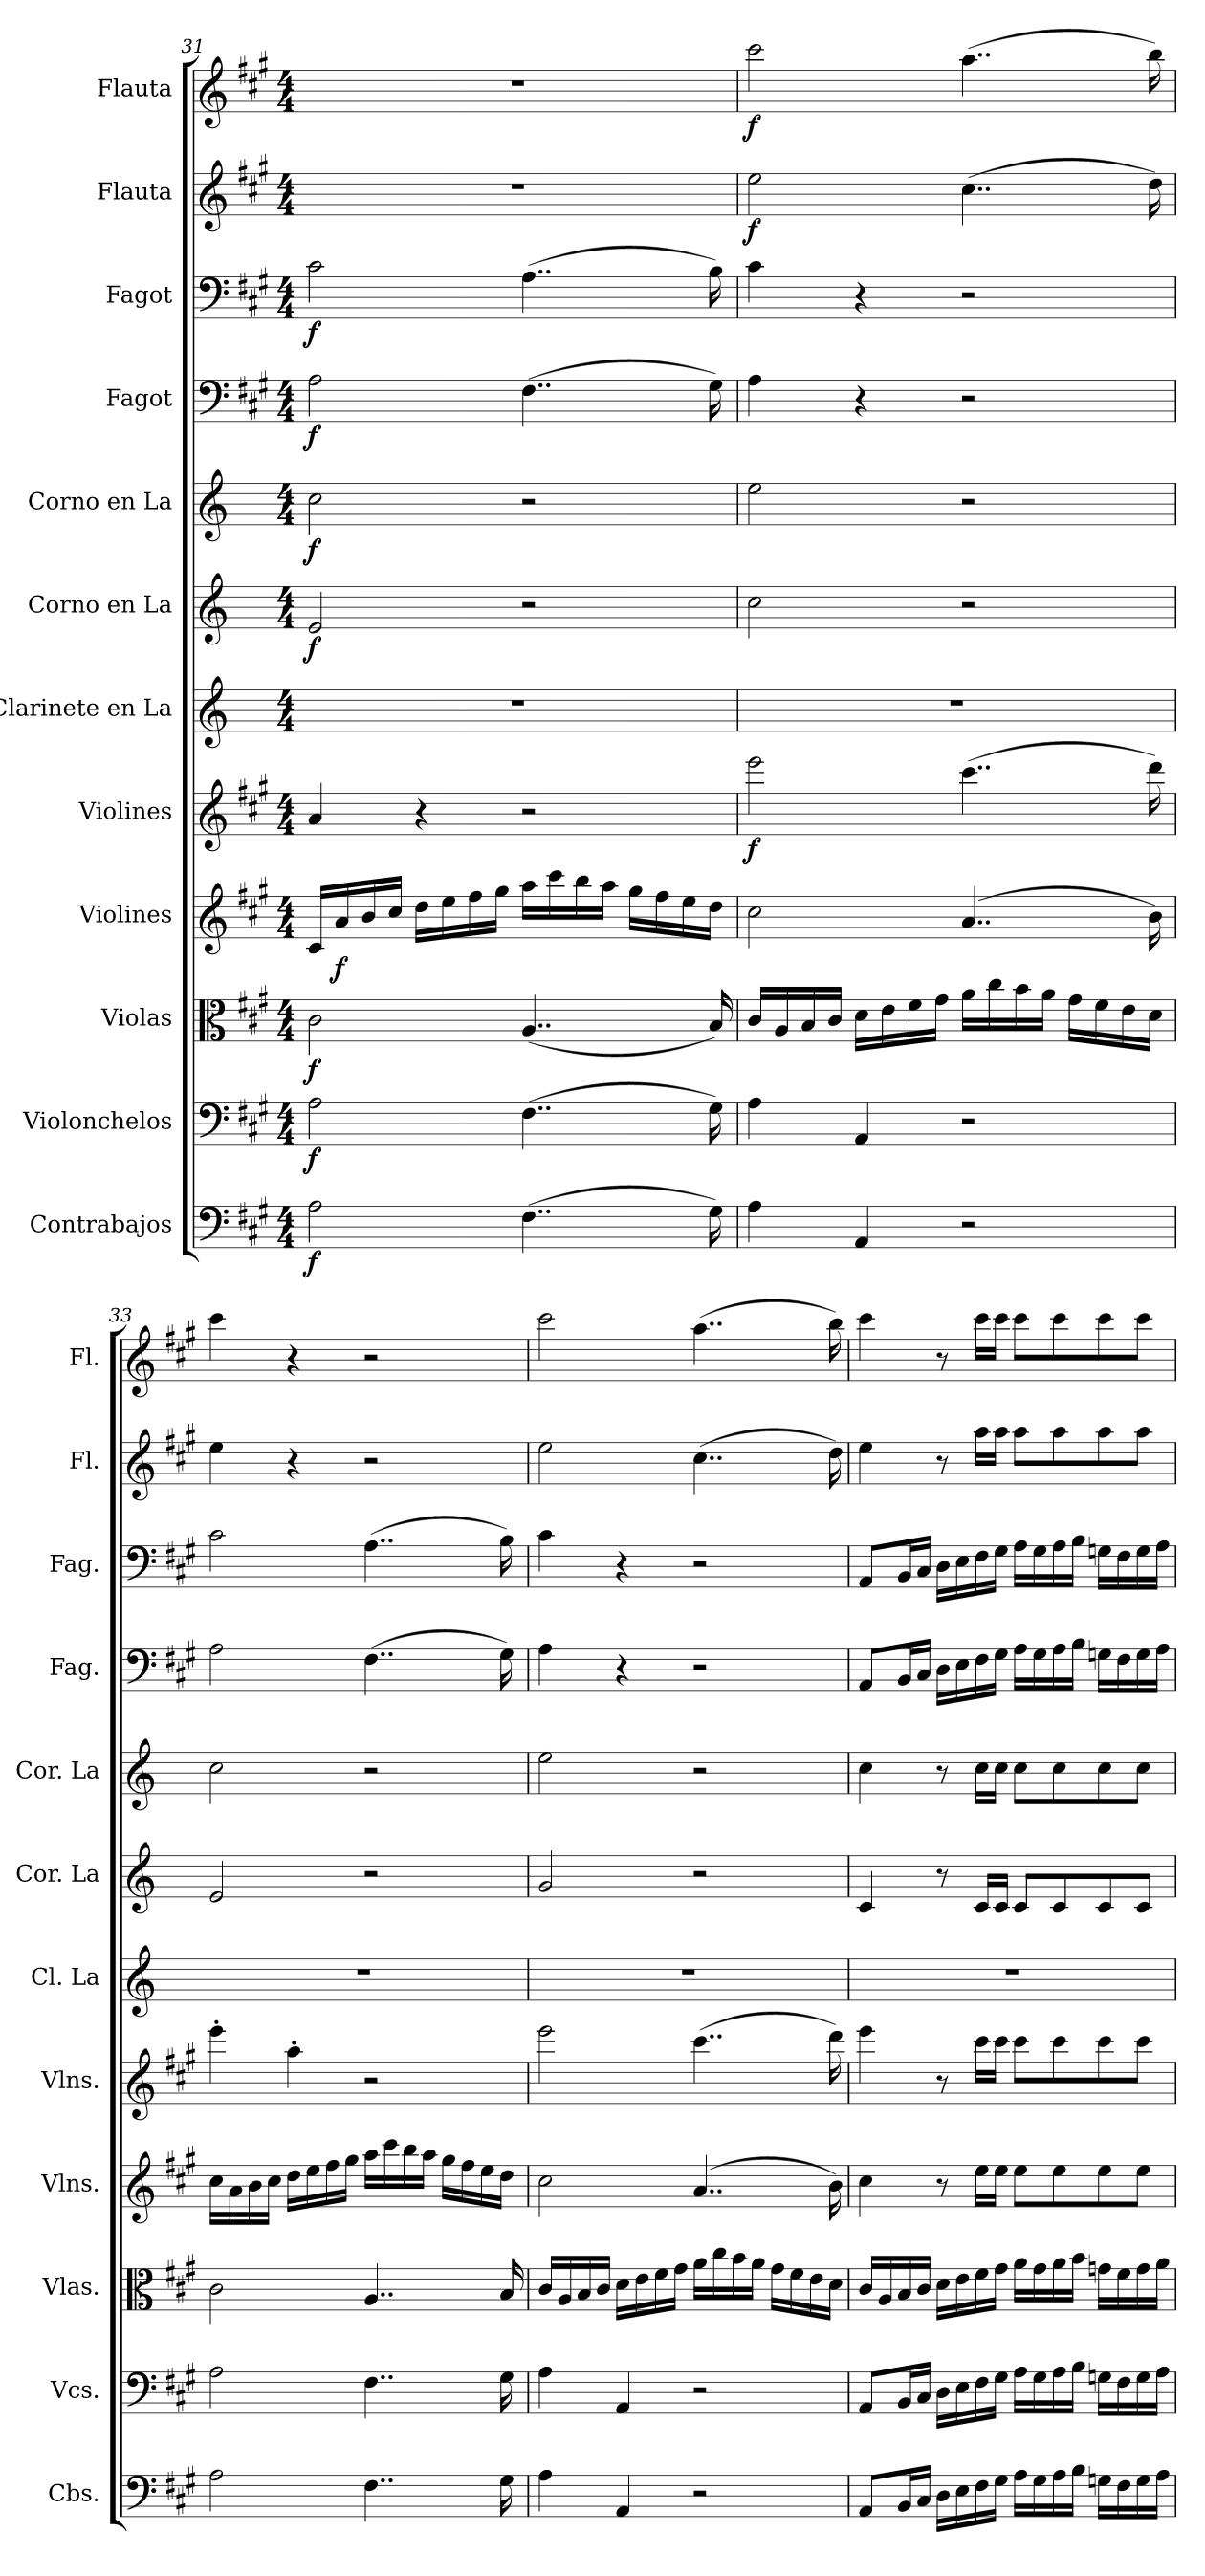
**kern	**dynam	**kern	**dynam	**kern	**dynam	**kern	**dynam	**kern	**dynam	**kern	**kern	**dynam	**kern	**dynam	**kern	**dynam	**kern	**dynam	**kern	**dynam	**kern	**dynam
*part12	*part12	*part11	*part11	*part10	*part10	*part9	*part9	*part8	*part8	*part7	*part6	*part6	*part5	*part5	*part4	*part4	*part3	*part3	*part2	*part2	*part1	*part1
*staff12	*staff12	*staff11	*staff11	*staff10	*staff10	*staff9	*staff9	*staff8	*staff8	*staff7	*staff6	*staff6	*staff5	*staff5	*staff4	*staff4	*staff3	*staff3	*staff2	*staff2	*staff1	*staff1
*I"Contrabajos	*	*I"Violonchelos	*	*I"Violas	*	*I"Violines	*	*I"Violines	*	*I"Clarinete en La	*I"Corno en La	*	*I"Corno en La	*	*I"Fagot	*	*I"Fagot	*	*I"Flauta	*	*I"Flauta	*
*I'Cbs.	*	*I'Vcs.	*	*I'Vlas.	*	*I'Vlns.	*	*I'Vlns.	*	*I'Cl. La	*I'Cor. La	*	*I'Cor. La	*	*I'Fag.	*	*I'Fag.	*	*I'Fl.	*	*I'Fl.	*
*clefF4	*	*clefF4	*	*clefC3	*	*clefG2	*	*clefG2	*	*clefG2	*clefG2	*	*clefG2	*	*clefF4	*	*clefF4	*	*clefG2	*	*clefG2	*
*ITrd7c12	*	*	*	*	*	*	*	*	*	*ITrd2c3	*ITrd2c3	*	*ITrd2c3	*	*	*	*	*	*	*	*	*
*k[f#c#g#]	*	*k[f#c#g#]	*	*k[f#c#g#]	*	*k[f#c#g#]	*	*k[f#c#g#]	*	*k[f#c#g#]	*k[f#c#g#]	*	*k[f#c#g#]	*	*k[f#c#g#]	*	*k[f#c#g#]	*	*k[f#c#g#]	*	*k[f#c#g#]	*
*M4/4	*	*M4/4	*	*M4/4	*	*M4/4	*	*M4/4	*	*M4/4	*M4/4	*	*M4/4	*	*M4/4	*	*M4/4	*	*M4/4	*	*M4/4	*
=31	=31	=31	=31	=31	=31	=31	=31	=31	=31	=31	=31	=31	=31	=31	=31	=31	=31	=31	=31	=31	=31	=31
!	!LO:DY:b	!	!LO:DY:b	!	!LO:DY:b	!	!	!	!	!	!	!LO:DY:b	!	!LO:DY:b	!	!LO:DY:b	!	!LO:DY:b	!	!	!	!
2AA\	f	2A\	f	2c#\	f	16c#/LL	.	4a/	.	1r	2c#/	f	2a\	f	2A\	f	2c#\	f	1r	.	1r	.
!	!	!	!	!	!	!	!LO:DY:b	!	!	!	!	!	!	!	!	!	!	!	!	!	!	!
.	.	.	.	.	.	16a/	f	.	.	.	.	.	.	.	.	.	.	.	.	.	.	.
.	.	.	.	.	.	16b/	.	.	.	.	.	.	.	.	.	.	.	.	.	.	.	.
.	.	.	.	.	.	16cc#/JJ	.	.	.	.	.	.	.	.	.	.	.	.	.	.	.	.
.	.	.	.	.	.	16dd\LL	.	4r	.	.	.	.	.	.	.	.	.	.	.	.	.	.
.	.	.	.	.	.	16ee\	.	.	.	.	.	.	.	.	.	.	.	.	.	.	.	.
.	.	.	.	.	.	16ff#\	.	.	.	.	.	.	.	.	.	.	.	.	.	.	.	.
.	.	.	.	.	.	16gg#\JJ	.	.	.	.	.	.	.	.	.	.	.	.	.	.	.	.
(>4..FF#\	.	(>4..F#\	.	(<4..A/	.	16aa\LL	.	2r	.	.	2r	.	2r	.	(>4..F#\	.	(>4..A\	.	.	.	.	.
.	.	.	.	.	.	16ccc#\	.	.	.	.	.	.	.	.	.	.	.	.	.	.	.	.
.	.	.	.	.	.	16bb\	.	.	.	.	.	.	.	.	.	.	.	.	.	.	.	.
.	.	.	.	.	.	16aa\JJ	.	.	.	.	.	.	.	.	.	.	.	.	.	.	.	.
.	.	.	.	.	.	16gg#\LL	.	.	.	.	.	.	.	.	.	.	.	.	.	.	.	.
.	.	.	.	.	.	16ff#\	.	.	.	.	.	.	.	.	.	.	.	.	.	.	.	.
.	.	.	.	.	.	16ee\	.	.	.	.	.	.	.	.	.	.	.	.	.	.	.	.
16GG#\)	.	16G#\)	.	16B/)	.	16dd\JJ	.	.	.	.	.	.	.	.	16G#\)	.	16B\)	.	.	.	.	.
=32	=32	=32	=32	=32	=32	=32	=32	=32	=32	=32	=32	=32	=32	=32	=32	=32	=32	=32	=32	=32	=32	=32
!	!	!	!	!	!	!	!	!	!LO:DY:b	!	!	!	!	!	!	!	!	!	!	!LO:DY:b	!	!LO:DY:b
4AA\	.	4A\	.	16c#/LL	.	2cc#\	.	2eee\	f	1r	2a\	.	2cc#\	.	4A\	.	4c#\	.	2ee\	f	2ccc#\	f
.	.	.	.	16A/	.	.	.	.	.	.	.	.	.	.	.	.	.	.	.	.	.	.
.	.	.	.	16B/	.	.	.	.	.	.	.	.	.	.	.	.	.	.	.	.	.	.
.	.	.	.	16c#/JJ	.	.	.	.	.	.	.	.	.	.	.	.	.	.	.	.	.	.
4AAA/	.	4AA/	.	16d\LL	.	.	.	.	.	.	.	.	.	.	4r	.	4r	.	.	.	.	.
.	.	.	.	16e\	.	.	.	.	.	.	.	.	.	.	.	.	.	.	.	.	.	.
.	.	.	.	16f#\	.	.	.	.	.	.	.	.	.	.	.	.	.	.	.	.	.	.
.	.	.	.	16g#\JJ	.	.	.	.	.	.	.	.	.	.	.	.	.	.	.	.	.	.
2r	.	2r	.	16a\LL	.	(>4..a/	.	(>4..ccc#\	.	.	2r	.	2r	.	2r	.	2r	.	(>4..cc#\	.	(>4..aa\	.
.	.	.	.	16cc#\	.	.	.	.	.	.	.	.	.	.	.	.	.	.	.	.	.	.
.	.	.	.	16b\	.	.	.	.	.	.	.	.	.	.	.	.	.	.	.	.	.	.
.	.	.	.	16a\JJ	.	.	.	.	.	.	.	.	.	.	.	.	.	.	.	.	.	.
.	.	.	.	16g#\LL	.	.	.	.	.	.	.	.	.	.	.	.	.	.	.	.	.	.
.	.	.	.	16f#\	.	.	.	.	.	.	.	.	.	.	.	.	.	.	.	.	.	.
.	.	.	.	16e\	.	.	.	.	.	.	.	.	.	.	.	.	.	.	.	.	.	.
.	.	.	.	16d\JJ	.	16b\)	.	16ddd\)	.	.	.	.	.	.	.	.	.	.	16dd\)	.	16bb\)	.
=33	=33	=33	=33	=33	=33	=33	=33	=33	=33	=33	=33	=33	=33	=33	=33	=33	=33	=33	=33	=33	=33	=33
2AA\	.	2A\	.	2c#\	.	16cc#\LL	.	4eee'\	.	1r	2c#/	.	2a\	.	2A\	.	2c#\	.	4ee\	.	4ccc#\	.
.	.	.	.	.	.	16a\	.	.	.	.	.	.	.	.	.	.	.	.	.	.	.	.
.	.	.	.	.	.	16b\	.	.	.	.	.	.	.	.	.	.	.	.	.	.	.	.
.	.	.	.	.	.	16cc#\JJ	.	.	.	.	.	.	.	.	.	.	.	.	.	.	.	.
.	.	.	.	.	.	16dd\LL	.	4aa'\	.	.	.	.	.	.	.	.	.	.	4r	.	4r	.
.	.	.	.	.	.	16ee\	.	.	.	.	.	.	.	.	.	.	.	.	.	.	.	.
.	.	.	.	.	.	16ff#\	.	.	.	.	.	.	.	.	.	.	.	.	.	.	.	.
.	.	.	.	.	.	16gg#\JJ	.	.	.	.	.	.	.	.	.	.	.	.	.	.	.	.
4..FF#\	.	4..F#\	.	4..A/	.	16aa\LL	.	2r	.	.	2r	.	2r	.	(>4..F#\	.	(>4..A\	.	2r	.	2r	.
.	.	.	.	.	.	16ccc#\	.	.	.	.	.	.	.	.	.	.	.	.	.	.	.	.
.	.	.	.	.	.	16bb\	.	.	.	.	.	.	.	.	.	.	.	.	.	.	.	.
.	.	.	.	.	.	16aa\JJ	.	.	.	.	.	.	.	.	.	.	.	.	.	.	.	.
.	.	.	.	.	.	16gg#\LL	.	.	.	.	.	.	.	.	.	.	.	.	.	.	.	.
.	.	.	.	.	.	16ff#\	.	.	.	.	.	.	.	.	.	.	.	.	.	.	.	.
.	.	.	.	.	.	16ee\	.	.	.	.	.	.	.	.	.	.	.	.	.	.	.	.
16GG#\	.	16G#\	.	16B/	.	16dd\JJ	.	.	.	.	.	.	.	.	16G#\)	.	16B\)	.	.	.	.	.
=34	=34	=34	=34	=34	=34	=34	=34	=34	=34	=34	=34	=34	=34	=34	=34	=34	=34	=34	=34	=34	=34	=34
4AA\	.	4A\	.	16c#/LL	.	2cc#\	.	2eee\	.	1r	2e/	.	2cc#\	.	4A\	.	4c#\	.	2ee\	.	2ccc#\	.
.	.	.	.	16A/	.	.	.	.	.	.	.	.	.	.	.	.	.	.	.	.	.	.
.	.	.	.	16B/	.	.	.	.	.	.	.	.	.	.	.	.	.	.	.	.	.	.
.	.	.	.	16c#/JJ	.	.	.	.	.	.	.	.	.	.	.	.	.	.	.	.	.	.
4AAA/	.	4AA/	.	16d\LL	.	.	.	.	.	.	.	.	.	.	4r	.	4r	.	.	.	.	.
.	.	.	.	16e\	.	.	.	.	.	.	.	.	.	.	.	.	.	.	.	.	.	.
.	.	.	.	16f#\	.	.	.	.	.	.	.	.	.	.	.	.	.	.	.	.	.	.
.	.	.	.	16g#\JJ	.	.	.	.	.	.	.	.	.	.	.	.	.	.	.	.	.	.
2r	.	2r	.	16a\LL	.	(>4..a/	.	(>4..ccc#\	.	.	2r	.	2r	.	2r	.	2r	.	(>4..cc#\	.	(>4..aa\	.
.	.	.	.	16cc#\	.	.	.	.	.	.	.	.	.	.	.	.	.	.	.	.	.	.
.	.	.	.	16b\	.	.	.	.	.	.	.	.	.	.	.	.	.	.	.	.	.	.
.	.	.	.	16a\JJ	.	.	.	.	.	.	.	.	.	.	.	.	.	.	.	.	.	.
.	.	.	.	16g#\LL	.	.	.	.	.	.	.	.	.	.	.	.	.	.	.	.	.	.
.	.	.	.	16f#\	.	.	.	.	.	.	.	.	.	.	.	.	.	.	.	.	.	.
.	.	.	.	16e\	.	.	.	.	.	.	.	.	.	.	.	.	.	.	.	.	.	.
.	.	.	.	16d\JJ	.	16b\)	.	16ddd\)	.	.	.	.	.	.	.	.	.	.	16dd\)	.	16bb\)	.
!!LO:LB:g=z
=35	=35	=35	=35	=35	=35	=35	=35	=35	=35	=35	=35	=35	=35	=35	=35	=35	=35	=35	=35	=35	=35	=35
8AAA/L	.	8AA/L	.	16c#/LL	.	4cc#\	.	4eee\	.	1r	4A/	.	4a\	.	8AA/L	.	8AA/L	.	4ee\	.	4ccc#\	.
.	.	.	.	16A/	.	.	.	.	.	.	.	.	.	.	.	.	.	.	.	.	.	.
16BBB/L	.	16BB/L	.	16B/	.	.	.	.	.	.	.	.	.	.	16BB/L	.	16BB/L	.	.	.	.	.
16CC#/JJ	.	16C#/JJ	.	16c#/JJ	.	.	.	.	.	.	.	.	.	.	16C#/JJ	.	16C#/JJ	.	.	.	.	.
16DD\LL	.	16D\LL	.	16d\LL	.	8r	.	8r	.	.	8r	.	8r	.	16D\LL	.	16D\LL	.	8r	.	8r	.
16EE\	.	16E\	.	16e\	.	.	.	.	.	.	.	.	.	.	16E\	.	16E\	.	.	.	.	.
16FF#\	.	16F#\	.	16f#\	.	16ee\LL	.	16ccc#\LL	.	.	16A/LL	.	16a\LL	.	16F#\	.	16F#\	.	16aa\LL	.	16ccc#\LL	.
16GG#\JJ	.	16G#\JJ	.	16g#\JJ	.	16ee\JJ	.	16ccc#\JJ	.	.	16A/JJ	.	16a\JJ	.	16G#\JJ	.	16G#\JJ	.	16aa\JJ	.	16ccc#\JJ	.
16AA\LL	.	16A\LL	.	16a\LL	.	8ee\L	.	8ccc#\L	.	.	8A/L	.	8a\L	.	16A\LL	.	16A\LL	.	8aa\L	.	8ccc#\L	.
16GG#\	.	16G#\	.	16g#\	.	.	.	.	.	.	.	.	.	.	16G#\	.	16G#\	.	.	.	.	.
16AA\	.	16A\	.	16a\	.	8ee\	.	8ccc#\	.	.	8A/	.	8a\	.	16A\	.	16A\	.	8aa\	.	8ccc#\	.
16BB\JJ	.	16B\JJ	.	16b\JJ	.	.	.	.	.	.	.	.	.	.	16B\JJ	.	16B\JJ	.	.	.	.	.
16GGn\LL	.	16Gn\LL	.	16gn\LL	.	8ee\	.	8ccc#\	.	.	8A/	.	8a\	.	16Gn\LL	.	16Gn\LL	.	8aa\	.	8ccc#\	.
16FF#\	.	16F#\	.	16f#\	.	.	.	.	.	.	.	.	.	.	16F#\	.	16F#\	.	.	.	.	.
16GG\	.	16G\	.	16g\	.	8ee\J	.	8ccc#\J	.	.	8A/J	.	8a\J	.	16G\	.	16G\	.	8aa\J	.	8ccc#\J	.
16AA\JJ	.	16A\JJ	.	16a\JJ	.	.	.	.	.	.	.	.	.	.	16A\JJ	.	16A\JJ	.	.	.	.	.
=	=	=	=	=	=	=	=	=	=	=	=	=	=	=	=	=	=	=	=	=	=	=
*-	*-	*-	*-	*-	*-	*-	*-	*-	*-	*-	*-	*-	*-	*-	*-	*-	*-	*-	*-	*-	*-	*-
